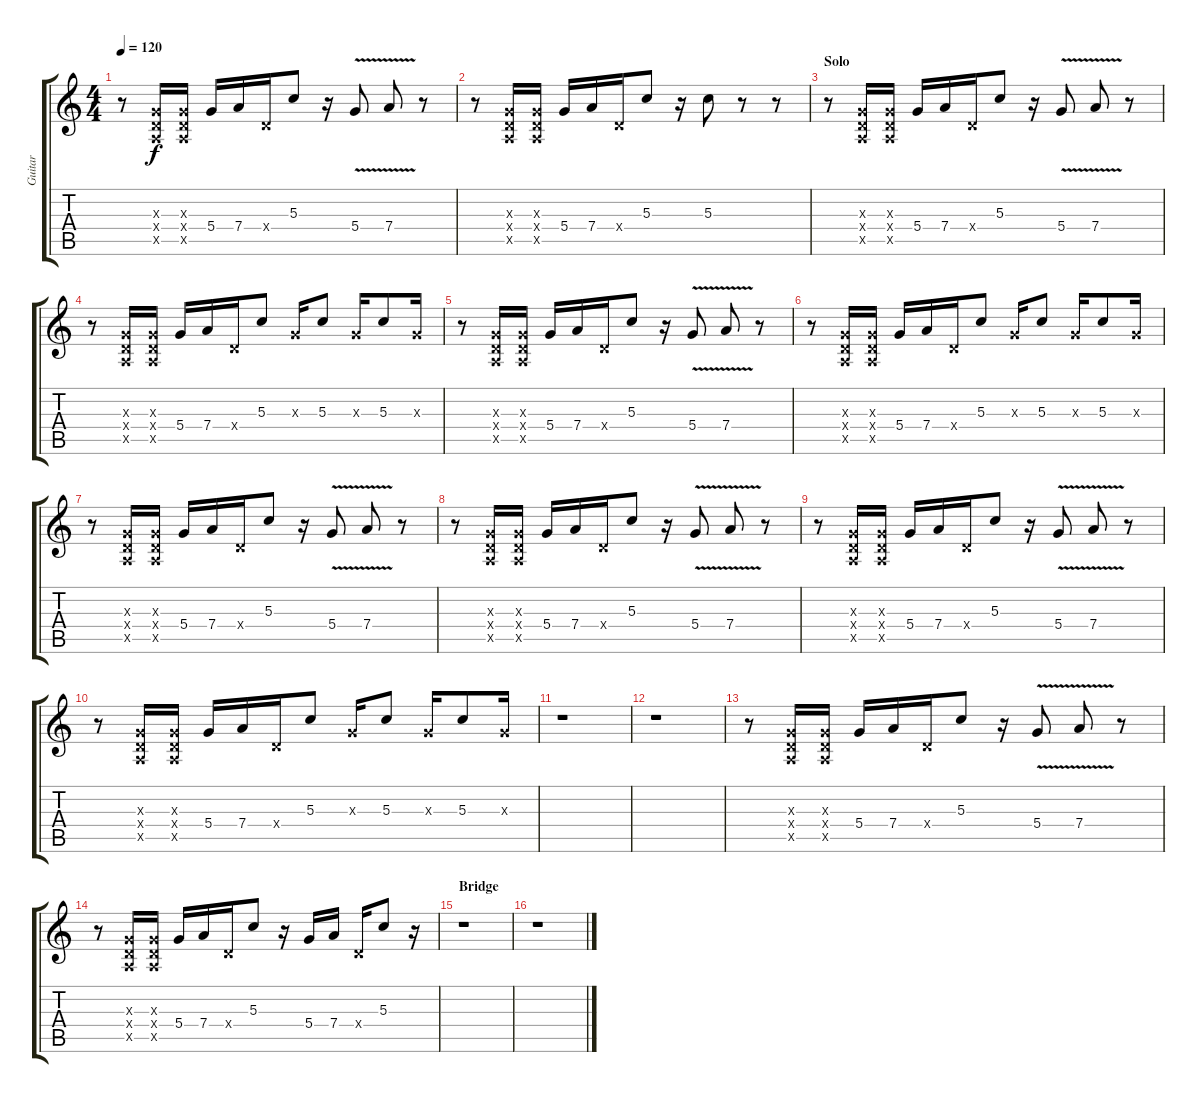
\track ("Guitar" "Guitar") {instrument overdrivenguitar}
\staff {score tabs}
\tuning (E4 B3 G3 D3 A2 E2) {hide}
\ts (4 4)
\tempo 120
\clef g2
\ks c
r.8{dy f} (0.3{x} 0.4{x} 0.5{x}).16 (0.3{x} 0.4{x} 0.5{x}).16 5.4.16 7.4.16 0.4{x}.16 5.3.8 r.16 5.4{v}.8 7.4{v}.8 r.8 |
r.8 (0.3{x} 0.4{x} 0.5{x}).16 (0.3{x} 0.4{x} 0.5{x}).16 5.4.16 7.4.16 0.4{x}.16 5.3.8 r.16 5.3.8 r.8 r.8 |
\section ("" "Solo")
r.8 (0.3{x} 0.4{x} 0.5{x}).16 (0.3{x} 0.4{x} 0.5{x}).16 5.4.16 7.4.16 0.4{x}.16 5.3.8 r.16 5.4{v}.8 7.4{v}.8 r.8 |
r.8 (0.3{x} 0.4{x} 0.5{x}).16 (0.3{x} 0.4{x} 0.5{x}).16 5.4.16 7.4.16 0.4{x}.16 5.3.8 0.3{x}.16 5.3.8 0.3{x}.16 5.3.8 0.3{x}.16 |
r.8 (0.3{x} 0.4{x} 0.5{x}).16 (0.3{x} 0.4{x} 0.5{x}).16 5.4.16 7.4.16 0.4{x}.16 5.3.8 r.16 5.4{v}.8 7.4{v}.8 r.8 |
r.8 (0.3{x} 0.4{x} 0.5{x}).16 (0.3{x} 0.4{x} 0.5{x}).16 5.4.16 7.4.16 0.4{x}.16 5.3.8 0.3{x}.16 5.3.8 0.3{x}.16 5.3.8 0.3{x}.16 |
r.8 (0.3{x} 0.4{x} 0.5{x}).16 (0.3{x} 0.4{x} 0.5{x}).16 5.4.16 7.4.16 0.4{x}.16 5.3.8 r.16 5.4{v}.8 7.4{v}.8 r.8 |
r.8 (0.3{x} 0.4{x} 0.5{x}).16 (0.3{x} 0.4{x} 0.5{x}).16 5.4.16 7.4.16 0.4{x}.16 5.3.8 r.16 5.4{v}.8 7.4{v}.8 r.8 |
r.8 (0.3{x} 0.4{x} 0.5{x}).16 (0.3{x} 0.4{x} 0.5{x}).16 5.4.16 7.4.16 0.4{x}.16 5.3.8 r.16 5.4{v}.8 7.4{v}.8 r.8 |
r.8 (0.3{x} 0.4{x} 0.5{x}).16 (0.3{x} 0.4{x} 0.5{x}).16 5.4.16 7.4.16 0.4{x}.16 5.3.8 0.3{x}.16 5.3.8 0.3{x}.16 5.3.8 0.3{x}.16 |
r.1 |
r.1 |
r.8 (0.3{x} 0.4{x} 0.5{x}).16 (0.3{x} 0.4{x} 0.5{x}).16 5.4.16 7.4.16 0.4{x}.16 5.3.8 r.16 5.4{v}.8 7.4{v}.8 r.8 |
r.8 (0.3{x} 0.4{x} 0.5{x}).16 (0.3{x} 0.4{x} 0.5{x}).16 5.4.16 7.4.16 0.4{x}.16 5.3.8 r.16 5.4.16 7.4.16 0.4{x}.16 5.3.8 r.16 |
\section ("" "Bridge")
r.1 |
r.1
